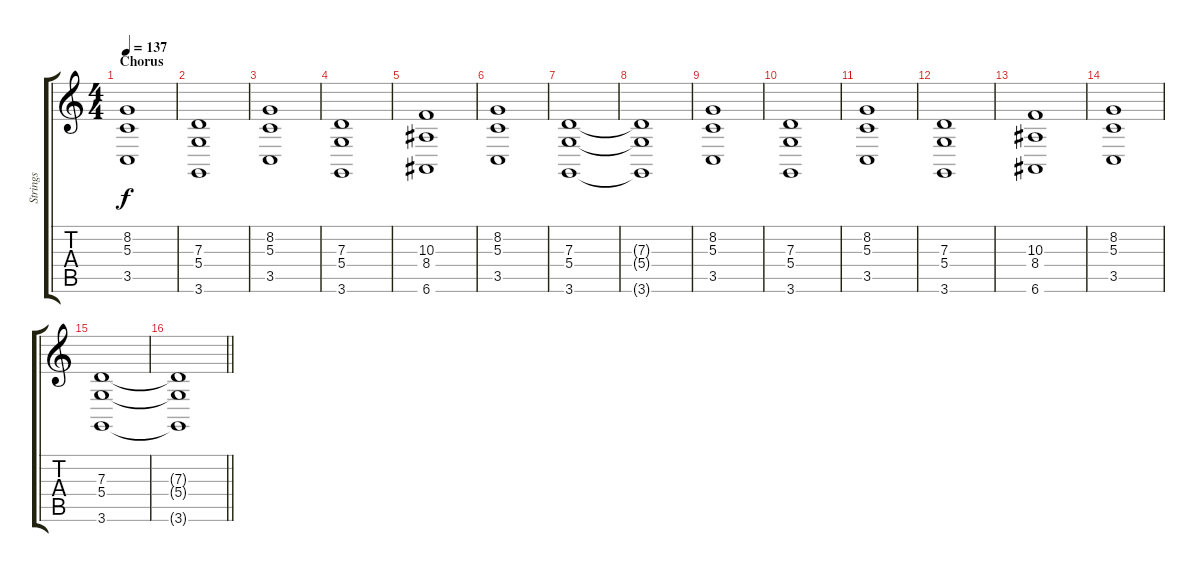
\track ("Strings " "Strings ") {instrument stringensemble1}
\staff {score tabs}
\tuning (E4 B3 G3 D3 A2 E2) {hide}
\ts (4 4)
\section ("" "Chorus")
\tempo 137
\clef g2
\ks c
(8.2 5.3 3.5).1{dy f} |
(7.3 5.4 3.6).1 |
(8.2 5.3 3.5).1 |
(7.3 5.4 3.6).1 |
(10.3 8.4 6.6).1 |
(8.2 5.3 3.5).1 |
(7.3 5.4 3.6).1 |
(7.3{t} 5.4{t} 3.6{t}).1 |
(8.2 5.3 3.5).1 |
(7.3 5.4 3.6).1 |
(8.2 5.3 3.5).1 |
(7.3 5.4 3.6).1 |
(10.3 8.4 6.6).1 |
(8.2 5.3 3.5).1 |
(7.3 5.4 3.6).1 |
\barLineRight lightlight
(7.3{t} 5.4{t} 3.6{t}).1
